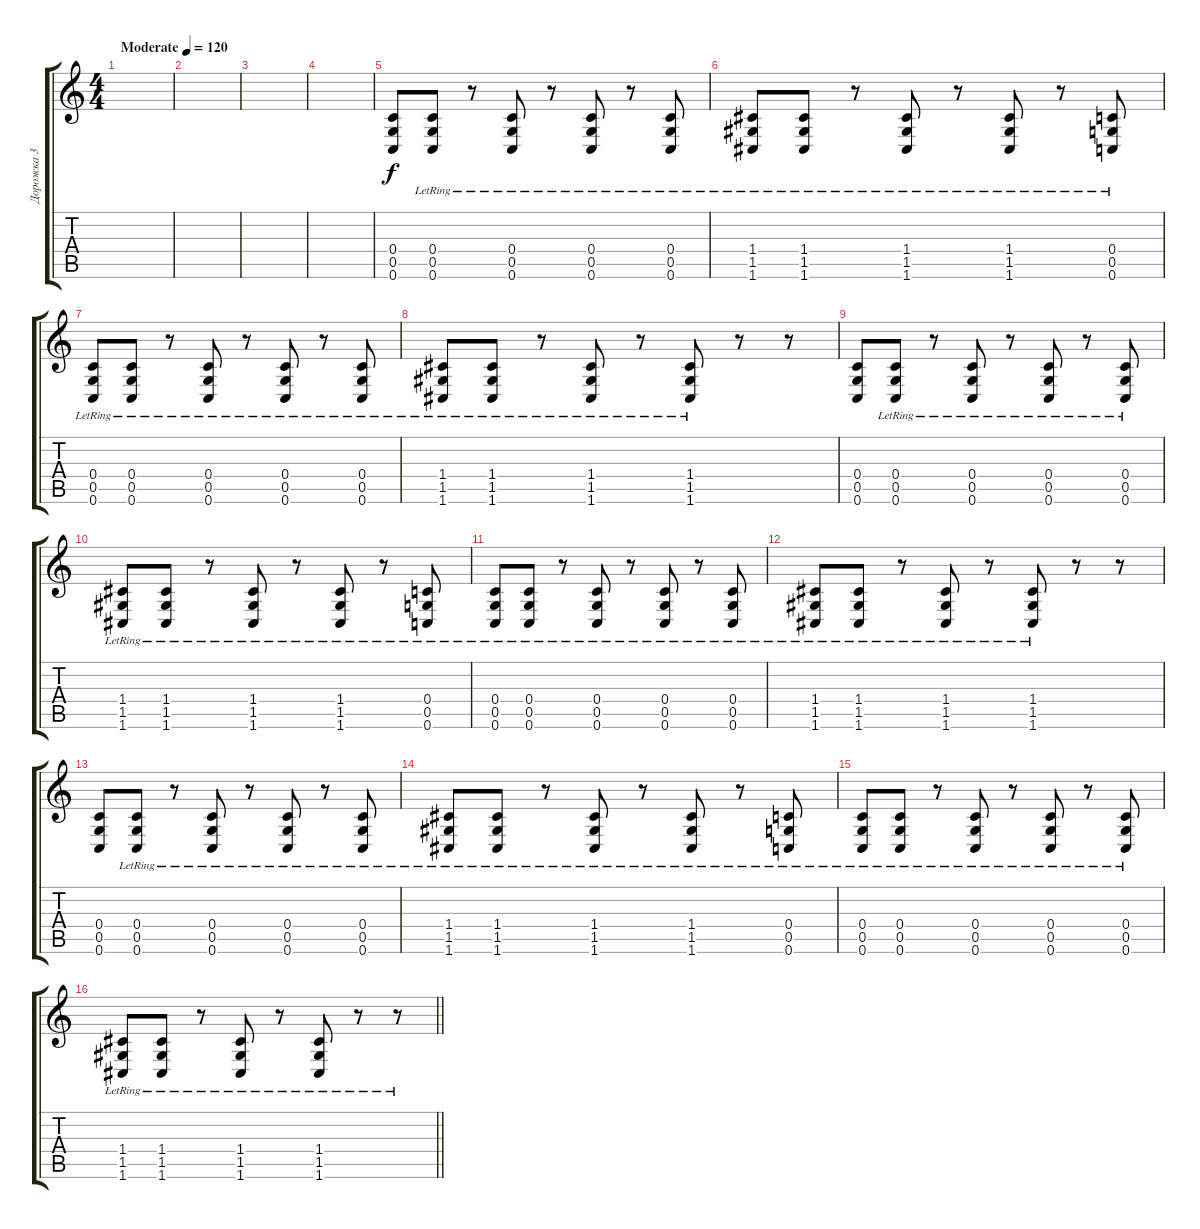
\track ("Дорожка 3" "Дорожка 3") {instrument distortionguitar}
\staff {score tabs}
\tuning (D4 A3 F3 C3 G2 C2) {hide}
\ts (4 4)
\section ("" "")
\tempo (120 "Moderate")
\clef g2
\ks c
|
|
|
|
(0.4 0.5 0.6).8 (0.4{lr} 0.5{lr} 0.6{lr}).8 r.8 (0.4{lr} 0.5{lr} 0.6{lr}).8 r.8 (0.4{lr} 0.5{lr} 0.6{lr}).8 r.8 (0.4{lr} 0.5{lr} 0.6{lr}).8 |
(1.4{lr} 1.5{lr} 1.6{lr}).8 (1.4{lr} 1.5{lr} 1.6{lr}).8 r.8 (1.4{lr} 1.5{lr} 1.6{lr}).8 r.8 (1.4{lr} 1.5{lr} 1.6{lr}).8 r.8 (0.4{lr} 0.5{lr} 0.6{lr}).8 |
(0.4{lr} 0.5{lr} 0.6{lr}).8 (0.4{lr} 0.5{lr} 0.6{lr}).8 r.8 (0.4{lr} 0.5{lr} 0.6{lr}).8 r.8 (0.4{lr} 0.5{lr} 0.6{lr}).8 r.8 (0.4{lr} 0.5{lr} 0.6{lr}).8 |
(1.4{lr} 1.5{lr} 1.6{lr}).8 (1.4{lr} 1.5{lr} 1.6{lr}).8 r.8 (1.4{lr} 1.5{lr} 1.6{lr}).8 r.8 (1.4{lr} 1.5{lr} 1.6{lr}).8 r.8 r.8 |
(0.4 0.5 0.6).8 (0.4{lr} 0.5{lr} 0.6{lr}).8 r.8 (0.4{lr} 0.5{lr} 0.6{lr}).8 r.8 (0.4{lr} 0.5{lr} 0.6{lr}).8 r.8 (0.4{lr} 0.5{lr} 0.6{lr}).8 |
(1.4{lr} 1.5{lr} 1.6{lr}).8 (1.4{lr} 1.5{lr} 1.6{lr}).8 r.8 (1.4{lr} 1.5{lr} 1.6{lr}).8 r.8 (1.4{lr} 1.5{lr} 1.6{lr}).8 r.8 (0.4{lr} 0.5{lr} 0.6{lr}).8 |
(0.4{lr} 0.5{lr} 0.6{lr}).8 (0.4{lr} 0.5{lr} 0.6{lr}).8 r.8 (0.4{lr} 0.5{lr} 0.6{lr}).8 r.8 (0.4{lr} 0.5{lr} 0.6{lr}).8 r.8 (0.4{lr} 0.5{lr} 0.6{lr}).8 |
(1.4{lr} 1.5{lr} 1.6{lr}).8 (1.4{lr} 1.5{lr} 1.6{lr}).8 r.8 (1.4{lr} 1.5{lr} 1.6{lr}).8 r.8 (1.4{lr} 1.5{lr} 1.6{lr}).8 r.8 r.8 |
(0.4 0.5 0.6).8 (0.4{lr} 0.5{lr} 0.6{lr}).8 r.8 (0.4{lr} 0.5{lr} 0.6{lr}).8 r.8 (0.4{lr} 0.5{lr} 0.6{lr}).8 r.8 (0.4{lr} 0.5{lr} 0.6{lr}).8 |
(1.4{lr} 1.5{lr} 1.6{lr}).8 (1.4{lr} 1.5{lr} 1.6{lr}).8 r.8 (1.4{lr} 1.5{lr} 1.6{lr}).8 r.8 (1.4{lr} 1.5{lr} 1.6{lr}).8 r.8 (0.4{lr} 0.5{lr} 0.6{lr}).8 |
(0.4{lr} 0.5{lr} 0.6{lr}).8 (0.4{lr} 0.5{lr} 0.6{lr}).8 r.8 (0.4{lr} 0.5{lr} 0.6{lr}).8 r.8 (0.4{lr} 0.5{lr} 0.6{lr}).8 r.8 (0.4{lr} 0.5{lr} 0.6{lr}).8 |
\barLineRight lightlight
(1.4{lr} 1.5{lr} 1.6{lr}).8 (1.4{lr} 1.5{lr} 1.6{lr}).8 r.8 (1.4{lr} 1.5{lr} 1.6{lr}).8 r.8 (1.4{lr} 1.5{lr} 1.6{lr}).8 r.8 r.8
